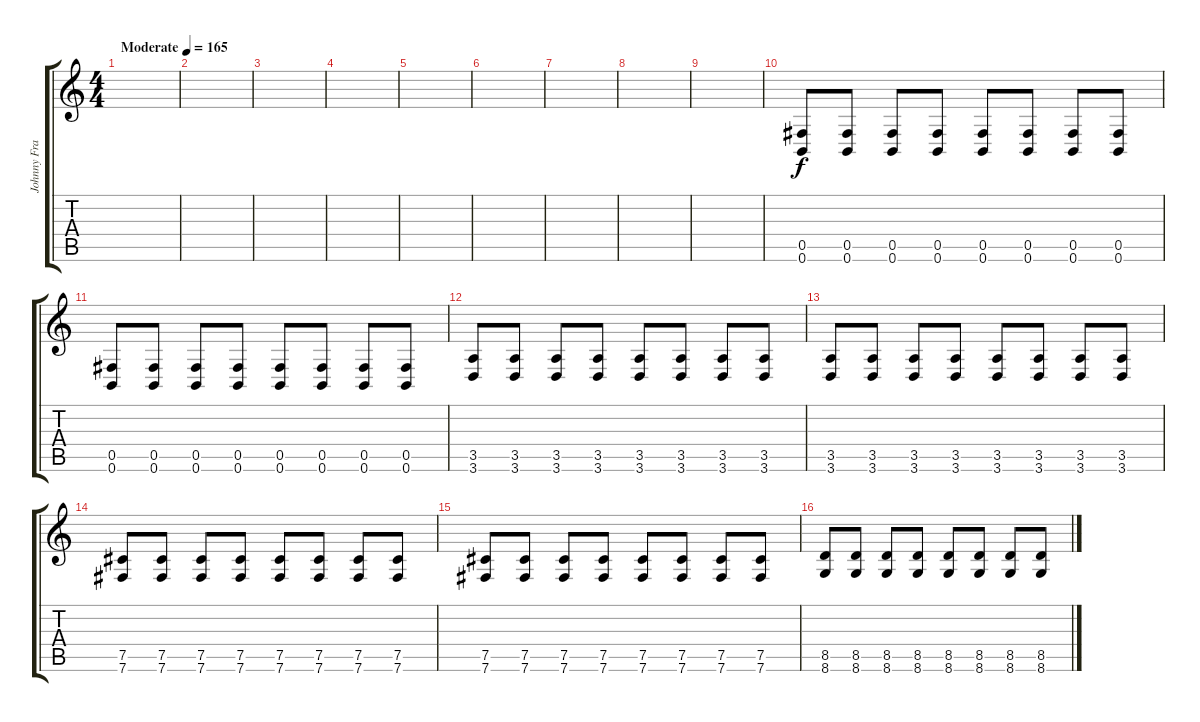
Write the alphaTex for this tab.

\track ("Johnny Franck" "Johnny Fra") {instrument distortionguitar}
\staff {score tabs}
\tuning (Db4 Ab3 E3 B2 Gb2 B1) {hide}
\ts (4 4)
\tempo (165 "Moderate")
\clef g2
\ks c
|
|
|
|
|
|
|
|
|
(0.5 0.6).8 (0.5 0.6).8 (0.5 0.6).8 (0.5 0.6).8 (0.5 0.6).8 (0.5 0.6).8 (0.5 0.6).8 (0.5 0.6).8 |
(0.5 0.6).8 (0.5 0.6).8 (0.5 0.6).8 (0.5 0.6).8 (0.5 0.6).8 (0.5 0.6).8 (0.5 0.6).8 (0.5 0.6).8 |
(3.5 3.6).8 (3.5 3.6).8 (3.5 3.6).8 (3.5 3.6).8 (3.5 3.6).8 (3.5 3.6).8 (3.5 3.6).8 (3.5 3.6).8 |
(3.5 3.6).8 (3.5 3.6).8 (3.5 3.6).8 (3.5 3.6).8 (3.5 3.6).8 (3.5 3.6).8 (3.5 3.6).8 (3.5 3.6).8 |
(7.5 7.6).8 (7.5 7.6).8 (7.5 7.6).8 (7.5 7.6).8 (7.5 7.6).8 (7.5 7.6).8 (7.5 7.6).8 (7.5 7.6).8 |
(7.5 7.6).8 (7.5 7.6).8 (7.5 7.6).8 (7.5 7.6).8 (7.5 7.6).8 (7.5 7.6).8 (7.5 7.6).8 (7.5 7.6).8 |
(8.5 8.6).8 (8.5 8.6).8 (8.5 8.6).8 (8.5 8.6).8 (8.5 8.6).8 (8.5 8.6).8 (8.5 8.6).8 (8.5 8.6).8
